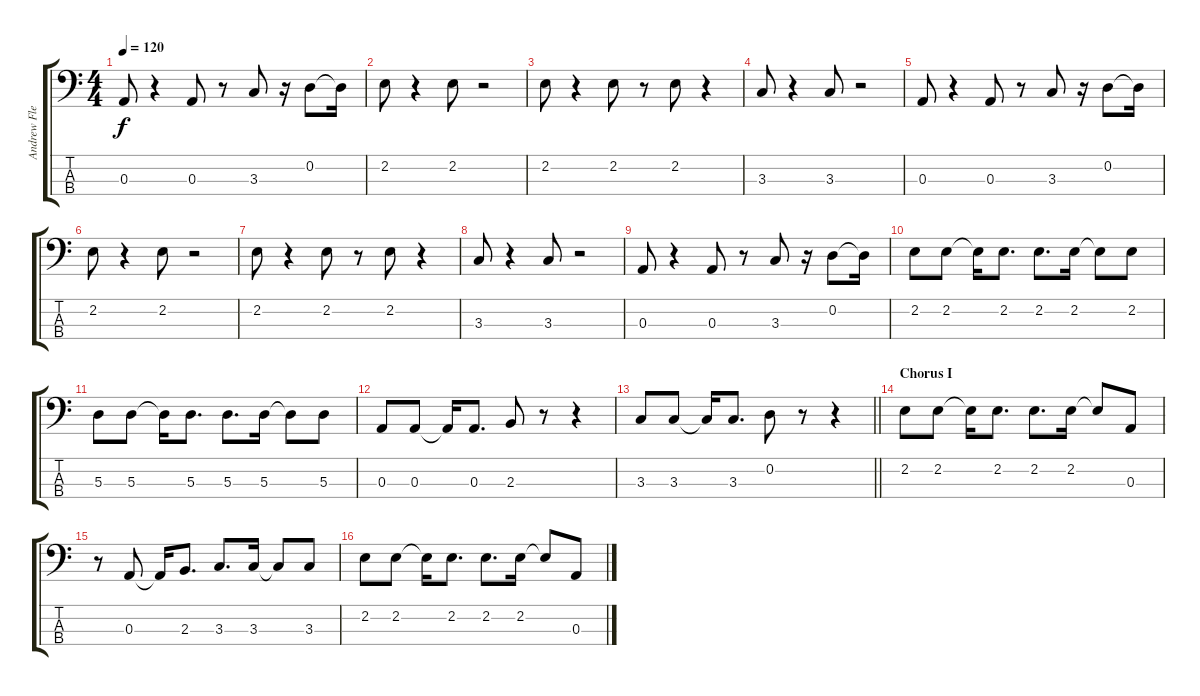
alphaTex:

\track ("Andrew Fletcher - Synth Bass" "Andrew Fle") {instrument synthbass1}
\staff {score tabs}
\tuning (G2 D2 A1 E1) {hide}
\ts (4 4)
\tempo 120
\clef f4
\ks c
0.3.8{dy f} r.4 0.3.8 r.8 3.3.8 r.16 0.2.8 0.2{t}.16 |
2.2.8 r.4 2.2.8 r.2 |
2.2.8 r.4 2.2.8 r.8 2.2.8 r.4 |
3.3.8 r.4 3.3.8 r.2 |
0.3.8 r.4 0.3.8 r.8 3.3.8 r.16 0.2.8 0.2{t}.16 |
2.2.8 r.4 2.2.8 r.2 |
2.2.8 r.4 2.2.8 r.8 2.2.8 r.4 |
3.3.8 r.4 3.3.8 r.2 |
0.3.8 r.4 0.3.8 r.8 3.3.8 r.16 0.2.8 0.2{t}.16 |
2.2.8 2.2.8 2.2{t}.16 2.2.8{d} 2.2.8{d} 2.2.16 2.2{t}.8 2.2.8 |
5.3.8 5.3.8 5.3{t}.16 5.3.8{d} 5.3.8{d} 5.3.16 5.3{t}.8 5.3.8 |
0.3.8 0.3.8 0.3{t}.16 0.3.8{d} 2.3.8 r.8 r.4 |
\barLineRight lightlight
3.3.8 3.3.8 3.3{t}.16 3.3.8{d} 0.2.8 r.8 r.4 |
\section ("" "Chorus I")
2.2.8 2.2.8 2.2{t}.16 2.2.8{d} 2.2.8{d} 2.2.16 2.2{t}.8 0.3.8 |
r.8 0.3.8 0.3{t}.16 2.3.8{d} 3.3.8{d} 3.3.16 3.3{t}.8 3.3.8 |
2.2.8 2.2.8 2.2{t}.16 2.2.8{d} 2.2.8{d} 2.2.16 2.2{t}.8 0.3.8
